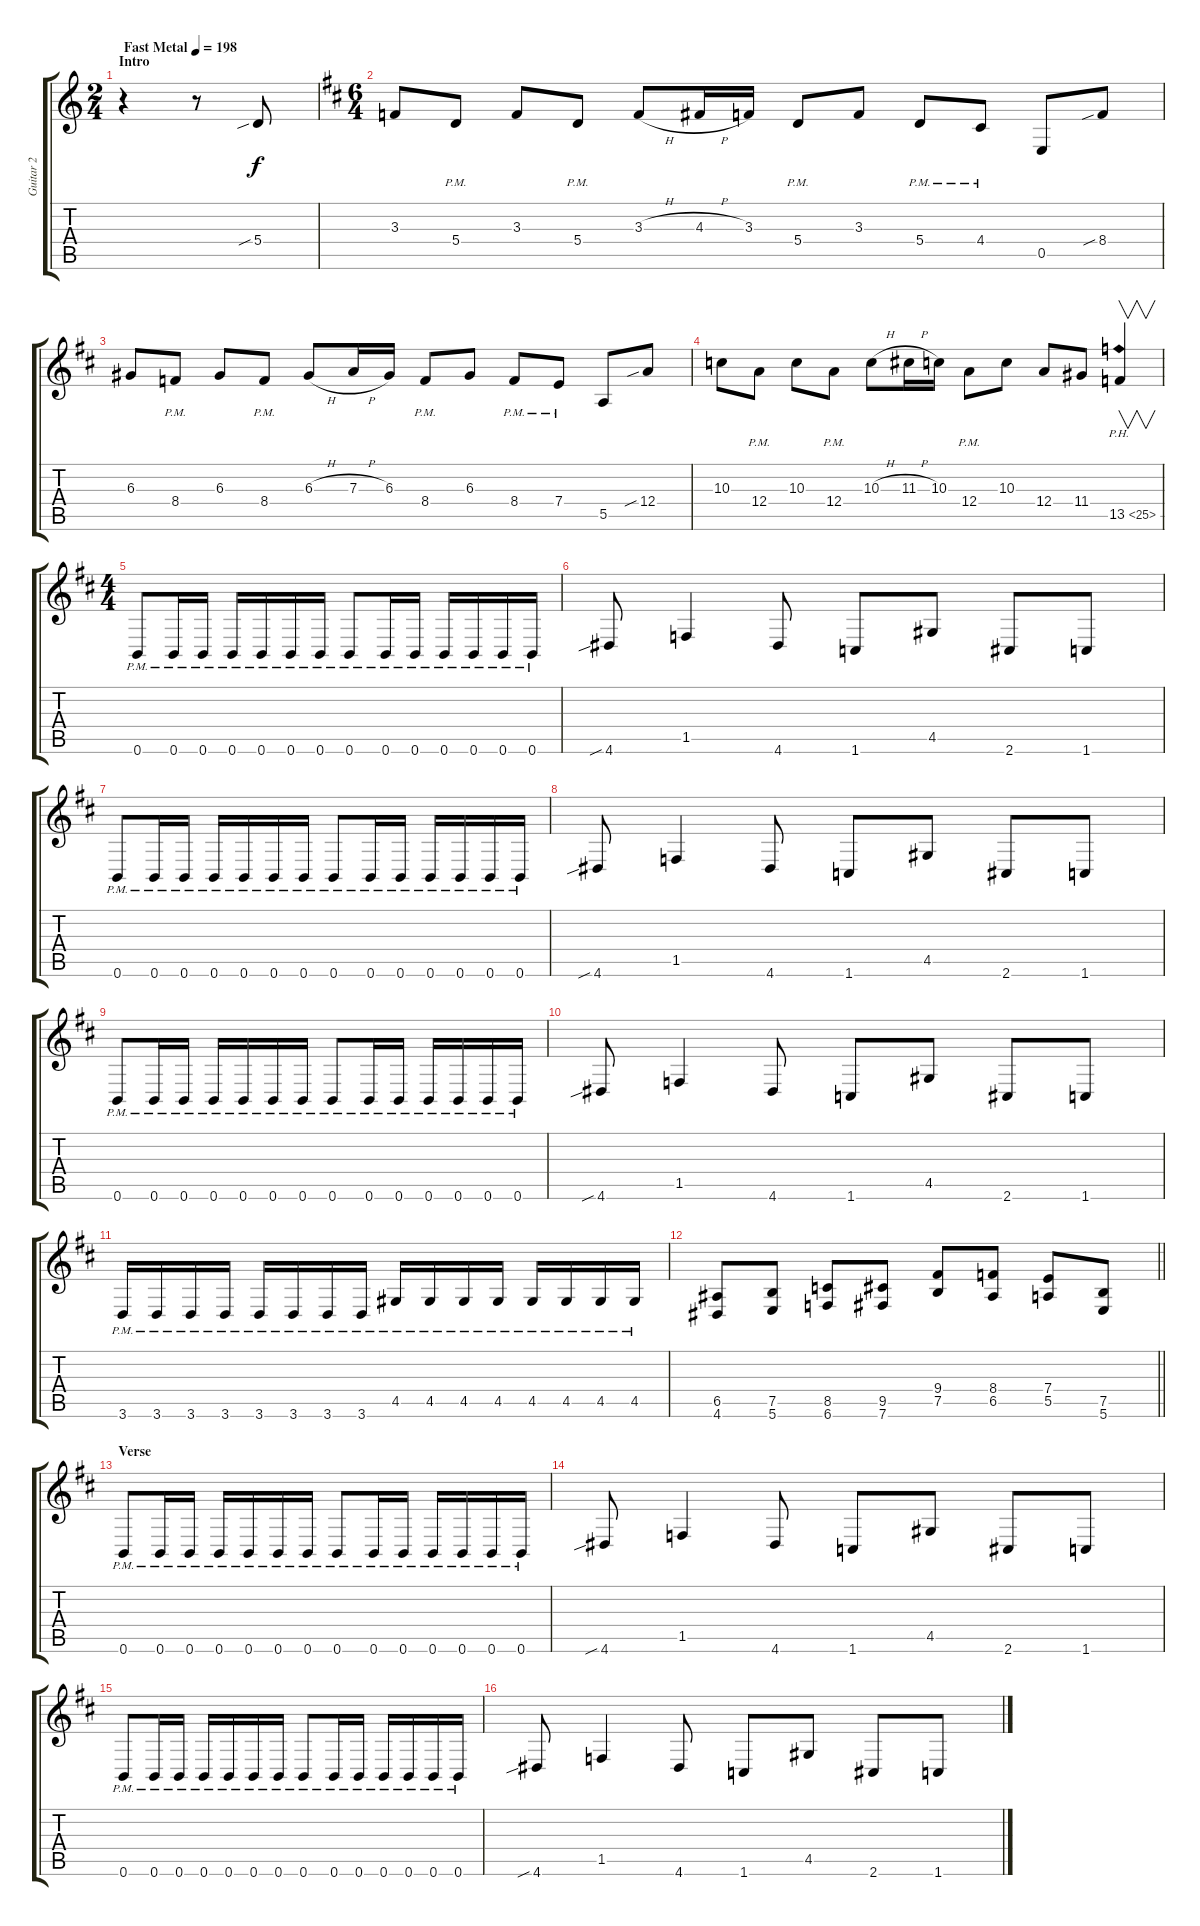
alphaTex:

\track ("Guitar 2" "Guitar 2") {instrument distortionguitar}
\staff {score tabs}
\tuning (B3 Gb3 D3 A2 E2 B1) {hide}
\ts (2 4)
\section ("" "Intro")
\tempo (198 "Fast Metal")
\clef g2
\ks c
r.4{dy f instrument distortionguitar} r.8 5.4{sib}.8 |
\ts (6 4)
\ks d
3.3.8 5.4{pm}.8 3.3.8 5.4{pm}.8 3.3{h}.8 4.3{h}.16 3.3.16 5.4{pm}.8 3.3.8 5.4{pm}.8 4.4{pm}.8 0.5.8 8.4{sib}.8 |
6.3.8 8.4{pm}.8 6.3.8 8.4{pm}.8 6.3{h}.8 7.3{h}.16 6.3.16 8.4{pm}.8 6.3.8 8.4{pm}.8 7.4{pm}.8 5.5.8 12.4{sib}.8 |
10.3.8 12.4{pm}.8 10.3.8 12.4{pm}.8 10.3{h}.8 11.3{h}.16 10.3.16 12.4{pm}.8 10.3.8 12.4.8 11.4.8 13.5{ph 12}.4{v} |
\ts (4 4)
0.6{pm}.8 0.6{pm}.16 0.6{pm}.16 0.6{pm}.16 0.6{pm}.16 0.6{pm}.16 0.6{pm}.16 0.6{pm}.8 0.6{pm}.16 0.6{pm}.16 0.6{pm}.16 0.6{pm}.16 0.6{pm}.16 0.6{pm}.16 |
4.6{sib}.8 1.5.4 4.6.8 1.6.8 4.5.8 2.6.8 1.6.8 |
0.6{pm}.8 0.6{pm}.16 0.6{pm}.16 0.6{pm}.16 0.6{pm}.16 0.6{pm}.16 0.6{pm}.16 0.6{pm}.8 0.6{pm}.16 0.6{pm}.16 0.6{pm}.16 0.6{pm}.16 0.6{pm}.16 0.6{pm}.16 |
4.6{sib}.8 1.5.4 4.6.8 1.6.8 4.5.8 2.6.8 1.6.8 |
0.6{pm}.8 0.6{pm}.16 0.6{pm}.16 0.6{pm}.16 0.6{pm}.16 0.6{pm}.16 0.6{pm}.16 0.6{pm}.8 0.6{pm}.16 0.6{pm}.16 0.6{pm}.16 0.6{pm}.16 0.6{pm}.16 0.6{pm}.16 |
4.6{sib}.8 1.5.4 4.6.8 1.6.8 4.5.8 2.6.8 1.6.8 |
3.6{pm}.16 3.6{pm}.16 3.6{pm}.16 3.6{pm}.16 3.6{pm}.16 3.6{pm}.16 3.6{pm}.16 3.6{pm}.16 4.5{pm}.16 4.5{pm}.16 4.5{pm}.16 4.5{pm}.16 4.5{pm}.16 4.5{pm}.16 4.5{pm}.16 4.5{pm}.16 |
\barLineRight lightlight
(6.5 4.6).8 (7.5 5.6).8 (8.5 6.6).8 (9.5 7.6).8 (9.4 7.5).8 (8.4 6.5).8 (7.4 5.5).8 (7.5 5.6).8 |
\section ("" "Verse ")
0.6{pm}.8 0.6{pm}.16 0.6{pm}.16 0.6{pm}.16 0.6{pm}.16 0.6{pm}.16 0.6{pm}.16 0.6{pm}.8 0.6{pm}.16 0.6{pm}.16 0.6{pm}.16 0.6{pm}.16 0.6{pm}.16 0.6{pm}.16 |
4.6{sib}.8 1.5.4 4.6.8 1.6.8 4.5.8 2.6.8 1.6.8 |
0.6{pm}.8 0.6{pm}.16 0.6{pm}.16 0.6{pm}.16 0.6{pm}.16 0.6{pm}.16 0.6{pm}.16 0.6{pm}.8 0.6{pm}.16 0.6{pm}.16 0.6{pm}.16 0.6{pm}.16 0.6{pm}.16 0.6{pm}.16 |
4.6{sib}.8 1.5.4 4.6.8 1.6.8 4.5.8 2.6.8 1.6.8
